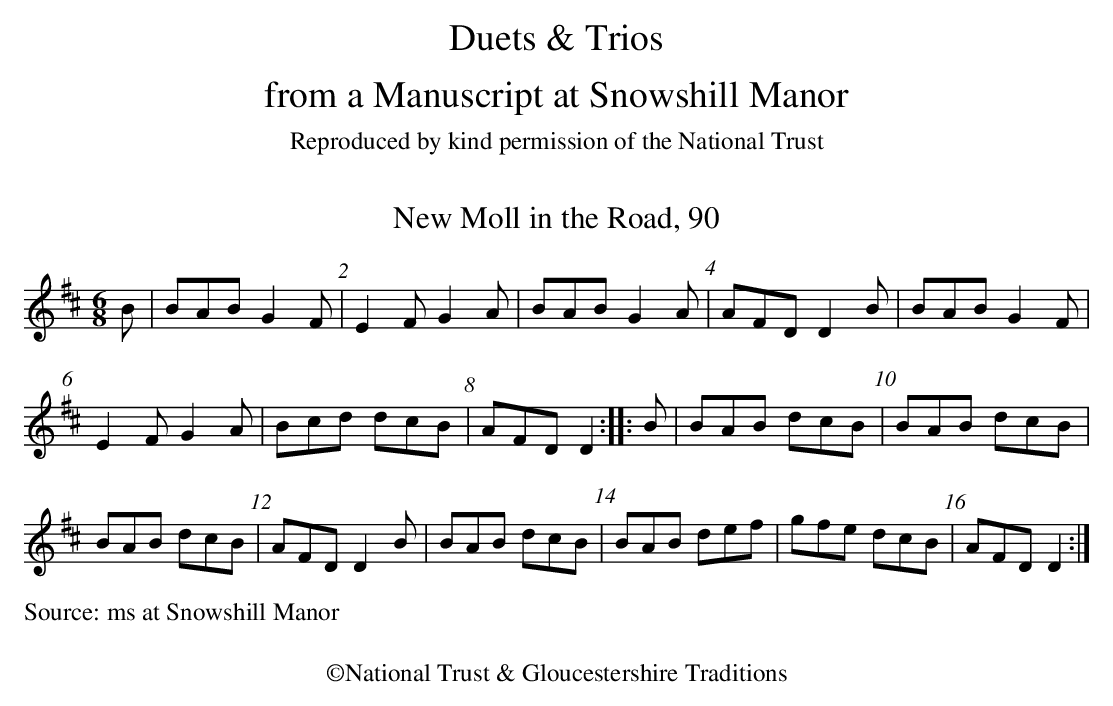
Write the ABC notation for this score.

X:1
T:New Moll in the Road, 90
M:6/8
L:1/8
K:D
B|BABG2F|E2FG2A|BABG2A|AFDD2B|BABG2F|
E2FG2A|Bcd dcB|AFDD2::B|BAB dcB|BAB dcB|
BAB dcB|AFDD2B|\
BAB dcB|BAB def|gfe dcB|AFDD2:|
